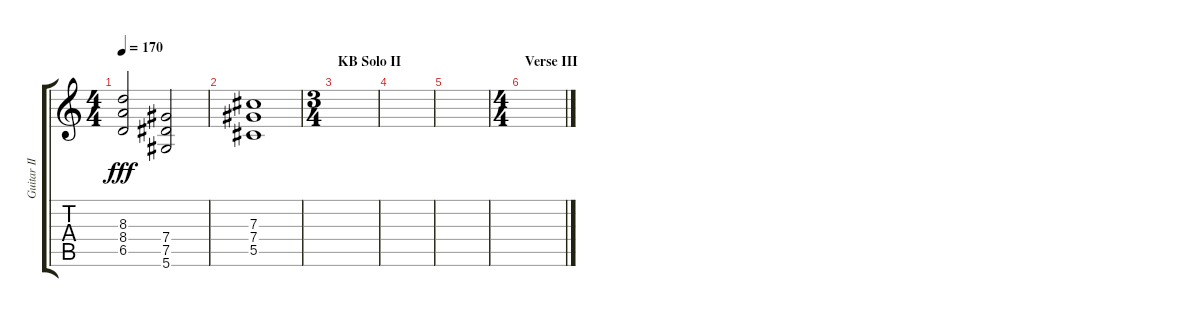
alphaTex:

\track ("Guitar II" "Guitar II") {instrument distortionguitar}
\staff {score tabs}
\tuning (Eb4 Bb3 Gb3 Db3 Ab2 Eb2) {hide}
\ts (4 4)
\tempo 170
\clef g2
\ks c
(8.3 8.4 6.5).2{dy fff} (7.4 7.5 5.6).2 |
(7.3 7.4 5.5).1 |
\ts (3 4)
\section ("" "KB Solo II")
|
|
|
\ts (4 4)
\section ("" "Verse III")
